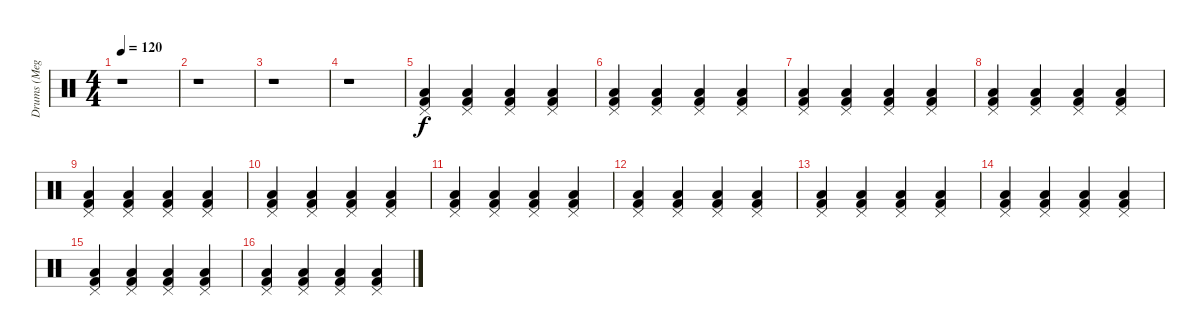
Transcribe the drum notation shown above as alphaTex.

\track ("Drums (Meg White)" "Drums (Meg") {instrument percussion}
\staff {score}
\articulation defaults
\ts (4 4)
\tempo 120
\clef neutral
\ks c
r.1{dy f} |
r.1 |
r.1 |
r.1 |
("Pedal Hi-Hat (hit)" "Low Floor Tom (hit)" "Kick (hit) 2").4 ("Pedal Hi-Hat (hit)" "Low Floor Tom (hit)" "Kick (hit) 2").4 ("Pedal Hi-Hat (hit)" "Low Floor Tom (hit)" "Kick (hit) 2").4 ("Pedal Hi-Hat (hit)" "Low Floor Tom (hit)" "Kick (hit) 2").4 |
("Pedal Hi-Hat (hit)" "Low Floor Tom (hit)" "Kick (hit) 2").4 ("Pedal Hi-Hat (hit)" "Low Floor Tom (hit)" "Kick (hit) 2").4 ("Pedal Hi-Hat (hit)" "Low Floor Tom (hit)" "Kick (hit) 2").4 ("Pedal Hi-Hat (hit)" "Low Floor Tom (hit)" "Kick (hit) 2").4 |
("Pedal Hi-Hat (hit)" "Low Floor Tom (hit)" "Kick (hit) 2").4 ("Pedal Hi-Hat (hit)" "Low Floor Tom (hit)" "Kick (hit) 2").4 ("Pedal Hi-Hat (hit)" "Low Floor Tom (hit)" "Kick (hit) 2").4 ("Pedal Hi-Hat (hit)" "Low Floor Tom (hit)" "Kick (hit) 2").4 |
("Pedal Hi-Hat (hit)" "Low Floor Tom (hit)" "Kick (hit) 2").4 ("Pedal Hi-Hat (hit)" "Low Floor Tom (hit)" "Kick (hit) 2").4 ("Pedal Hi-Hat (hit)" "Low Floor Tom (hit)" "Kick (hit) 2").4 ("Pedal Hi-Hat (hit)" "Low Floor Tom (hit)" "Kick (hit) 2").4 |
("Pedal Hi-Hat (hit)" "Low Floor Tom (hit)" "Kick (hit) 2").4 ("Pedal Hi-Hat (hit)" "Low Floor Tom (hit)" "Kick (hit) 2").4 ("Pedal Hi-Hat (hit)" "Low Floor Tom (hit)" "Kick (hit) 2").4 ("Pedal Hi-Hat (hit)" "Low Floor Tom (hit)" "Kick (hit) 2").4 |
("Pedal Hi-Hat (hit)" "Low Floor Tom (hit)" "Kick (hit) 2").4 ("Pedal Hi-Hat (hit)" "Low Floor Tom (hit)" "Kick (hit) 2").4 ("Pedal Hi-Hat (hit)" "Low Floor Tom (hit)" "Kick (hit) 2").4 ("Pedal Hi-Hat (hit)" "Low Floor Tom (hit)" "Kick (hit) 2").4 |
("Pedal Hi-Hat (hit)" "Low Floor Tom (hit)" "Kick (hit) 2").4 ("Pedal Hi-Hat (hit)" "Low Floor Tom (hit)" "Kick (hit) 2").4 ("Pedal Hi-Hat (hit)" "Low Floor Tom (hit)" "Kick (hit) 2").4 ("Pedal Hi-Hat (hit)" "Low Floor Tom (hit)" "Kick (hit) 2").4 |
("Pedal Hi-Hat (hit)" "Low Floor Tom (hit)" "Kick (hit) 2").4 ("Pedal Hi-Hat (hit)" "Low Floor Tom (hit)" "Kick (hit) 2").4 ("Pedal Hi-Hat (hit)" "Low Floor Tom (hit)" "Kick (hit) 2").4 ("Pedal Hi-Hat (hit)" "Low Floor Tom (hit)" "Kick (hit) 2").4 |
("Pedal Hi-Hat (hit)" "Low Floor Tom (hit)" "Kick (hit) 2").4 ("Pedal Hi-Hat (hit)" "Low Floor Tom (hit)" "Kick (hit) 2").4 ("Pedal Hi-Hat (hit)" "Low Floor Tom (hit)" "Kick (hit) 2").4 ("Pedal Hi-Hat (hit)" "Low Floor Tom (hit)" "Kick (hit) 2").4 |
("Pedal Hi-Hat (hit)" "Low Floor Tom (hit)" "Kick (hit) 2").4 ("Pedal Hi-Hat (hit)" "Low Floor Tom (hit)" "Kick (hit) 2").4 ("Pedal Hi-Hat (hit)" "Low Floor Tom (hit)" "Kick (hit) 2").4 ("Pedal Hi-Hat (hit)" "Low Floor Tom (hit)" "Kick (hit) 2").4 |
("Pedal Hi-Hat (hit)" "Low Floor Tom (hit)" "Kick (hit) 2").4 ("Pedal Hi-Hat (hit)" "Low Floor Tom (hit)" "Kick (hit) 2").4 ("Pedal Hi-Hat (hit)" "Low Floor Tom (hit)" "Kick (hit) 2").4 ("Pedal Hi-Hat (hit)" "Low Floor Tom (hit)" "Kick (hit) 2").4 |
("Pedal Hi-Hat (hit)" "Low Floor Tom (hit)" "Kick (hit) 2").4 ("Pedal Hi-Hat (hit)" "Low Floor Tom (hit)" "Kick (hit) 2").4 ("Pedal Hi-Hat (hit)" "Low Floor Tom (hit)" "Kick (hit) 2").4 ("Pedal Hi-Hat (hit)" "Low Floor Tom (hit)" "Kick (hit) 2").4
